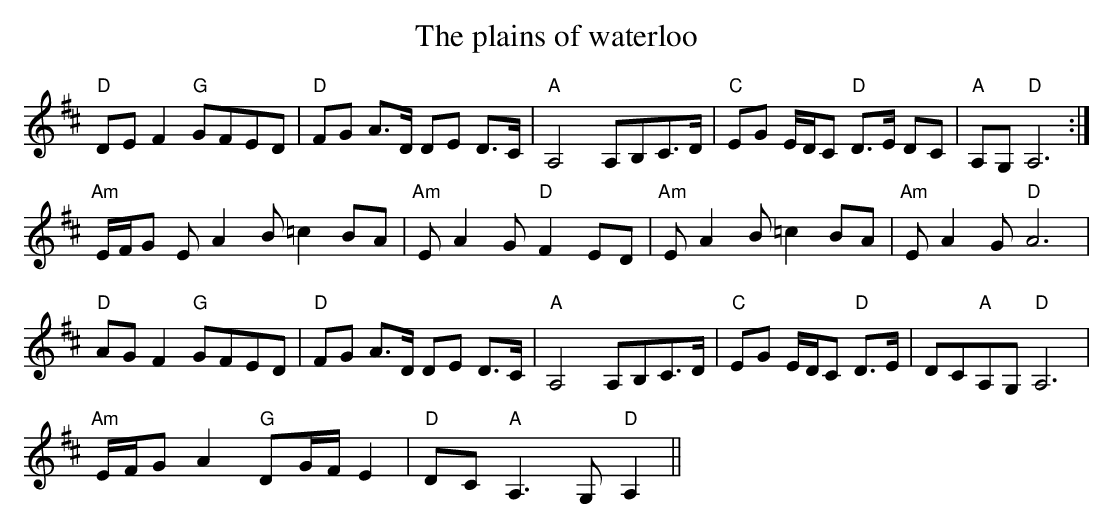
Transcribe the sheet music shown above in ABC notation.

X:1
T:The plains of waterloo
M:
L:1/8
K:D
"D"DEF2"G"GFED|"D"FG A>D DE D>C|"A"A,4A,B,C>D|"C"EG E/D/C "D"D>E DC|"A"A,G,"D"A,6:|
"Am"E/F/G EA2B=c2BA|"Am"EA2G"D"F2ED|"Am"EA2B=c2BA|"Am"EA2G"D"A6|
"D"AG F2 "G"GFED|"D"FG A>D DE D>C |"A"A,4 A,B,C>D|"C"EG E/D/C "D"D>E|DC"A"A,G,"D"A,6|
"Am"E/F/G A2 "G"DG/F/ E2|"D"DC "A"A,3G, "D"A,2||
